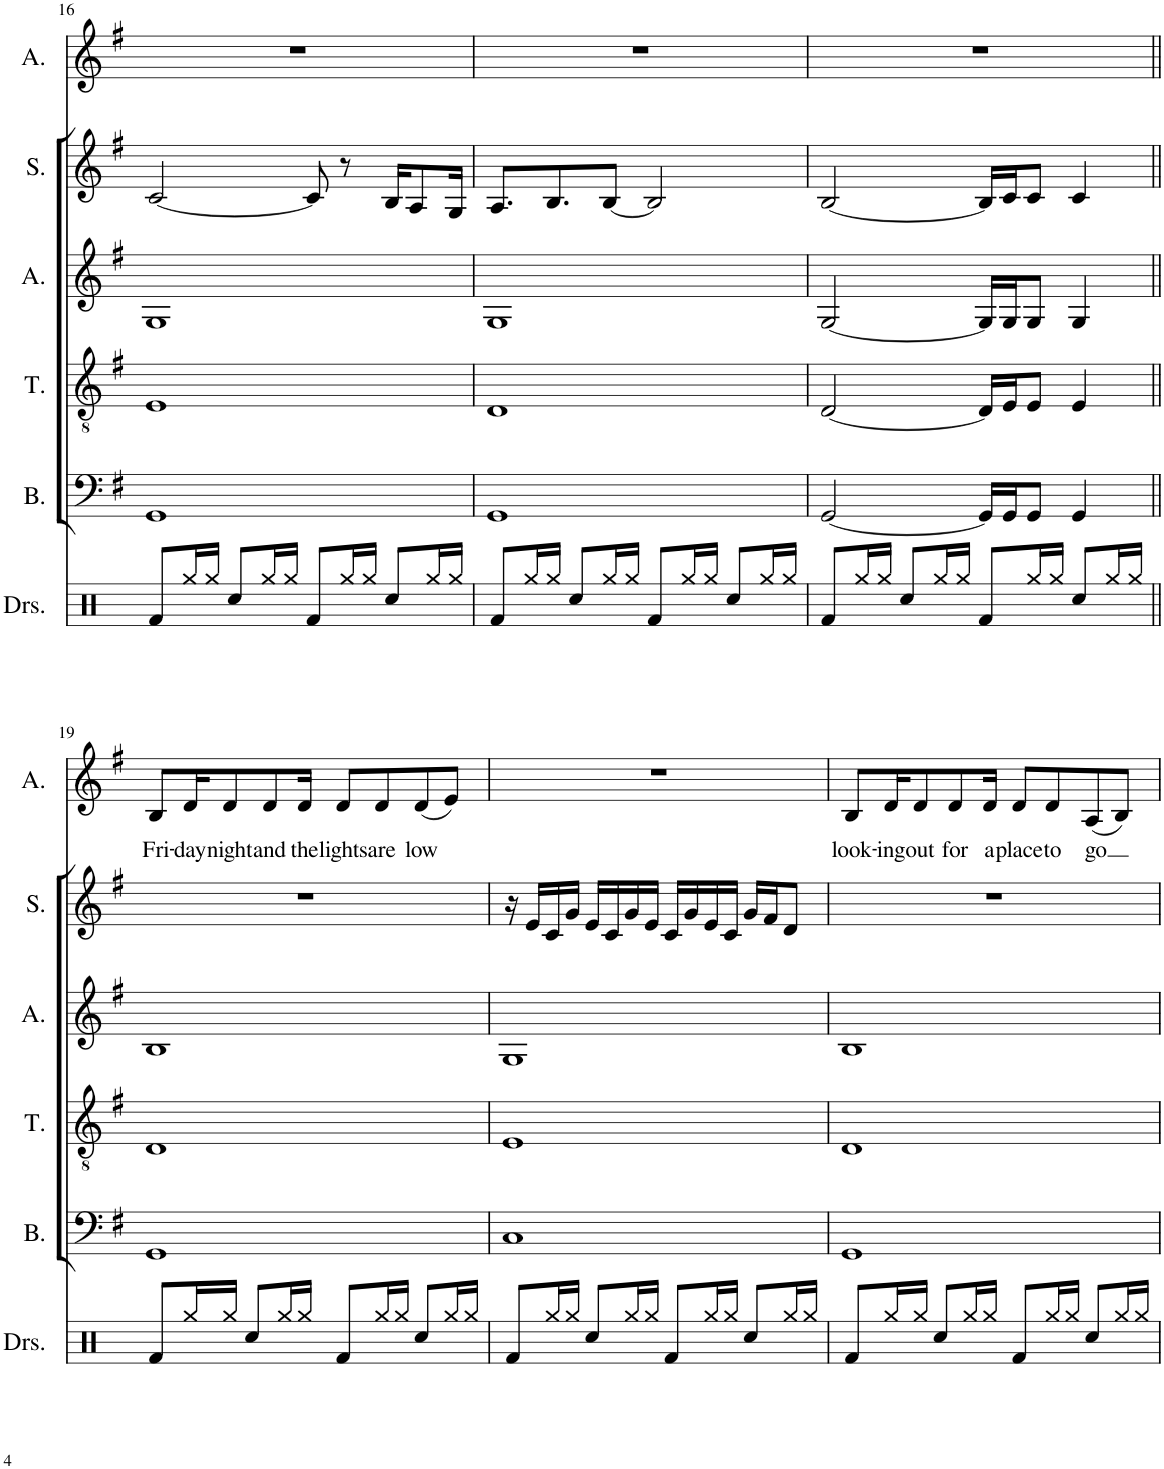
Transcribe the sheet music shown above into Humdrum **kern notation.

**kern	**kern	**kern	**kern	**kern	**kern	**text
*part6	*part5	*part4	*part3	*part2	*part1	*part1
*staff6	*staff5	*staff4	*staff3	*staff2	*staff1	*staff1
*I"Drumset	*I"Bass	*I"Tenor	*I"Alto	*I"Soprano	*I"Alto	*
*I'Drs.	*I'B.	*I'T.	*I'A.	*I'S.	*I'A.	*
!!LO:PB:g=z
*clefX	*clefF4	*clefGv2	*clefG2	*clefG2	*clefG2	*
*k[]	*k[f#]	*k[f#]	*k[f#]	*k[f#]	*k[f#]	*
*M4/4	*M4/4	*M4/4	*M4/4	*M4/4	*M4/4	*
=16	=16	=16	=16	=16	=16	=16
8Rf/L	1GG	1E	1G	[2c/	1r	.
16Rgg/L	.	.	.	.	.	.
16Rgg/JJ	.	.	.	.	.	.
8Rcc/L	.	.	.	.	.	.
16Rgg/L	.	.	.	.	.	.
16Rgg/JJ	.	.	.	.	.	.
8Rf/L	.	.	.	8c/]	.	.
16Rgg/L	.	.	.	8r	.	.
16Rgg/JJ	.	.	.	.	.	.
8Rcc/L	.	.	.	16B/KL	.	.
.	.	.	.	8A/	.	.
16Rgg/L	.	.	.	.	.	.
16Rgg/JJ	.	.	.	16G/Jk	.	.
=17	=17	=17	=17	=17	=17	=17
8Rf/L	1GG	1D	1G	8.A/L	1r	.
16Rgg/L	.	.	.	.	.	.
16Rgg/JJ	.	.	.	8.B/	.	.
8Rcc/L	.	.	.	.	.	.
16Rgg/L	.	.	.	[8B/J	.	.
16Rgg/JJ	.	.	.	.	.	.
8Rf/L	.	.	.	2B/]	.	.
16Rgg/L	.	.	.	.	.	.
16Rgg/JJ	.	.	.	.	.	.
8Rcc/L	.	.	.	.	.	.
16Rgg/L	.	.	.	.	.	.
16Rgg/JJ	.	.	.	.	.	.
=18	=18	=18	=18	=18	=18	=18
8Rf/L	[2GG/	[2D/	[2G/	[2B/	1r	.
16Rgg/L	.	.	.	.	.	.
16Rgg/JJ	.	.	.	.	.	.
8Rcc/L	.	.	.	.	.	.
16Rgg/L	.	.	.	.	.	.
16Rgg/JJ	.	.	.	.	.	.
8Rf/L	16GG/LL]	16D/LL]	16G/LL]	16B/LL]	.	.
.	16GG/J	16E/J	16G/J	16c/J	.	.
16Rgg/L	8GG/J	8E/J	8G/J	8c/J	.	.
16Rgg/JJ	.	.	.	.	.	.
8Rcc/L	4GG/	4E/	4G/	4c/	.	.
16Rgg/L	.	.	.	.	.	.
16Rgg/JJ	.	.	.	.	.	.
!!LO:LB:g=z
=19||	=19||	=19||	=19||	=19||	=19||	=19||
!	!	!	!	!	!	!LO:LY:b
8Rf/L	1GG	1D	1B	1r	8B/L	Fri-
!	!	!	!	!	!	!LO:LY:b
16Rgg/L	.	.	.	.	16d/K	-day
!	!	!	!	!	!	!LO:LY:b
16Rgg/JJ	.	.	.	.	8d/	night
8Rcc/L	.	.	.	.	.	.
!	!	!	!	!	!	!LO:LY:b
.	.	.	.	.	8d/	and
16Rgg/L	.	.	.	.	.	.
!	!	!	!	!	!	!LO:LY:b
16Rgg/JJ	.	.	.	.	16d/Jk	the
!	!	!	!	!	!	!LO:LY:b
8Rf/L	.	.	.	.	8d/L	lights
!	!	!	!	!	!	!LO:LY:b
16Rgg/L	.	.	.	.	8d/	are
16Rgg/JJ	.	.	.	.	.	.
!	!	!	!	!	!	!LO:LY:b
8Rcc/L	.	.	.	.	(8d/	low
16Rgg/L	.	.	.	.	8e/J)	.
16Rgg/JJ	.	.	.	.	.	.
=20	=20	=20	=20	=20	=20	=20
8Rf/L	1C	1E	1G	16r	1r	.
.	.	.	.	16e/LL	.	.
16Rgg/L	.	.	.	16c/	.	.
16Rgg/JJ	.	.	.	16g/JJ	.	.
8Rcc/L	.	.	.	16e/LL	.	.
.	.	.	.	16c/	.	.
16Rgg/L	.	.	.	16g/	.	.
16Rgg/JJ	.	.	.	16e/JJ	.	.
8Rf/L	.	.	.	16c/LL	.	.
.	.	.	.	16g/	.	.
16Rgg/L	.	.	.	16e/	.	.
16Rgg/JJ	.	.	.	16c/JJ	.	.
8Rcc/L	.	.	.	16g/LL	.	.
.	.	.	.	16f#/J	.	.
16Rgg/L	.	.	.	8d/J	.	.
16Rgg/JJ	.	.	.	.	.	.
=21	=21	=21	=21	=21	=21	=21
!	!	!	!	!	!	!LO:LY:b
8Rf/L	1GG	1D	1B	1r	8B/L	look-
!	!	!	!	!	!	!LO:LY:b
16Rgg/L	.	.	.	.	16d/K	-ing
!	!	!	!	!	!	!LO:LY:b
16Rgg/JJ	.	.	.	.	8d/	out
8Rcc/L	.	.	.	.	.	.
!	!	!	!	!	!	!LO:LY:b
.	.	.	.	.	8d/	for
16Rgg/L	.	.	.	.	.	.
!	!	!	!	!	!	!LO:LY:b
16Rgg/JJ	.	.	.	.	16d/Jk	a
!	!	!	!	!	!	!LO:LY:b
8Rf/L	.	.	.	.	8d/L	place
!	!	!	!	!	!	!LO:LY:b
16Rgg/L	.	.	.	.	8d/	to
16Rgg/JJ	.	.	.	.	.	.
!	!	!	!	!	!	!LO:LY:b
8Rcc/L	.	.	.	.	(8A/	go
16Rgg/L	.	.	.	.	8B/J)	.
16Rgg/JJ	.	.	.	.	.	.
=	=	=	=	=	=	=
*-	*-	*-	*-	*-	*-	*-
